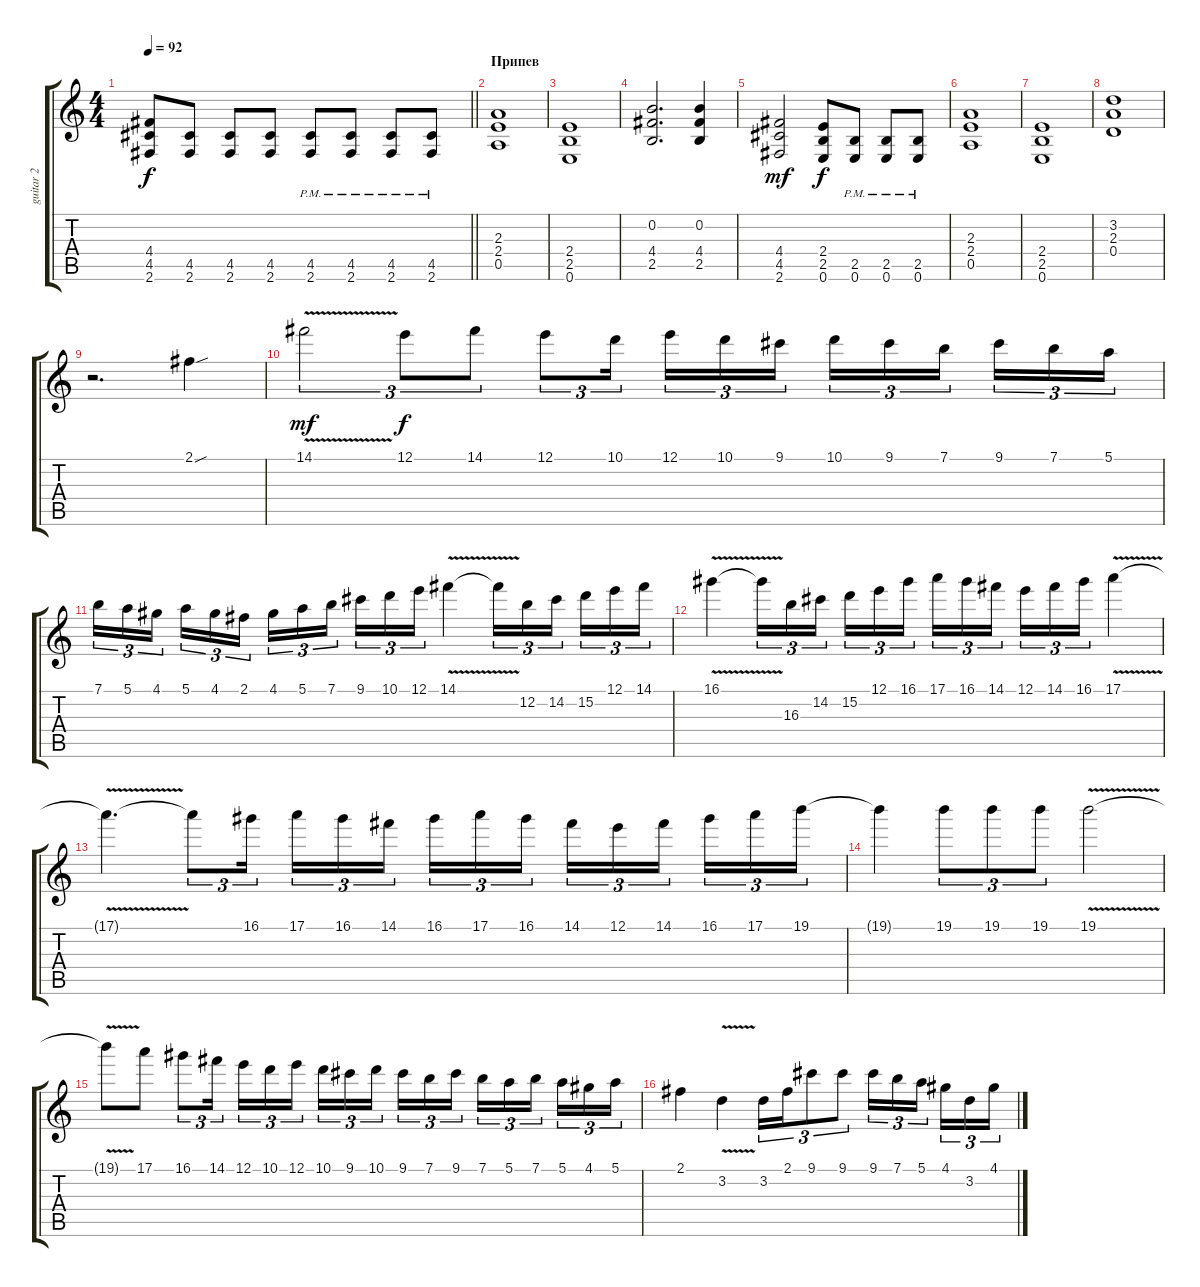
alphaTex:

\track ("guitar 2" "guitar 2") {instrument acousticguitarsteel}
\staff {score tabs}
\tuning (E4 B3 G3 D3 A2 E2) {hide}
\ts (4 4)
\tempo 92
\clef g2
\barLineRight lightlight
\ks c
(4.4 4.5 2.6).8{dy f} (4.5 2.6).8 (4.5 2.6).8 (4.5 2.6).8 (4.5{pm} 2.6{pm}).8 (4.5{pm} 2.6{pm}).8 (4.5{pm} 2.6{pm}).8 (4.5{pm} 2.6{pm}).8 |
\section ("" "Припев")
(2.3 2.4 0.5).1 |
(2.4 2.5 0.6).1 |
(0.2 4.4 2.5).2{d} (0.2 4.4 2.5).4 |
(4.4 4.5 2.6).2{dy mf} (2.4 2.5 0.6).8{dy f} (2.5{pm} 0.6{pm}).8 (2.5{pm} 0.6{pm}).8 (2.5{pm} 0.6{pm}).8 |
(2.3 2.4 0.5).1 |
(2.4 2.5 0.6).1 |
(3.2 2.3 0.4).1 |
r.2{d instrument overdrivenguitar} 2.1{sou}.4 |
14.1{v}.2{tu (3 2) dy mf} 12.1.8{tu (3 2) dy f} 14.1.8{tu (3 2)} 12.1.8{tu (3 2)} 10.1.16{tu (3 2) beam splitsecondary} 12.1.16{tu (3 2)} 10.1.16{tu (3 2)} 9.1.16{tu (3 2)} 10.1.16{tu (3 2)} 9.1.16{tu (3 2)} 7.1.16{tu (3 2) beam splitsecondary} 9.1.16{tu (3 2)} 7.1.16{tu (3 2)} 5.1.16{tu (3 2)} |
7.1.16{tu (3 2)} 5.1.16{tu (3 2)} 4.1.16{tu (3 2) beam splitsecondary} 5.1.16{tu (3 2)} 4.1.16{tu (3 2)} 2.1.16{tu (3 2)} 4.1.16{tu (3 2)} 5.1.16{tu (3 2)} 7.1.16{tu (3 2) beam splitsecondary} 9.1.16{tu (3 2)} 10.1.16{tu (3 2)} 12.1.16{tu (3 2)} 14.1{v}.4 14.1{t}.16{tu (3 2)} 12.2.16{tu (3 2)} 14.2.16{tu (3 2) beam splitsecondary} 15.2.16{tu (3 2)} 12.1.16{tu (3 2)} 14.1.16{tu (3 2)} |
16.1{v}.4 16.1{t}.16{tu (3 2)} 16.3.16{tu (3 2)} 14.2.16{tu (3 2) beam splitsecondary} 15.2.16{tu (3 2)} 12.1.16{tu (3 2)} 16.1.16{tu (3 2)} 17.1.16{tu (3 2)} 16.1.16{tu (3 2)} 14.1.16{tu (3 2) beam splitsecondary} 12.1.16{tu (3 2)} 14.1.16{tu (3 2)} 16.1.16{tu (3 2)} 17.1{v}.4 |
17.1{t}.4{d} 17.1{t}.8{tu (3 2)} 16.1.16{tu (3 2)} 17.1.16{tu (3 2)} 16.1.16{tu (3 2)} 14.1.16{tu (3 2) beam splitsecondary} 16.1.16{tu (3 2)} 17.1.16{tu (3 2)} 16.1.16{tu (3 2)} 14.1.16{tu (3 2)} 12.1.16{tu (3 2)} 14.1.16{tu (3 2) beam splitsecondary} 16.1.16{tu (3 2)} 17.1.16{tu (3 2)} 19.1.16{tu (3 2)} |
19.1{t}.4 19.1.8{tu (3 2)} 19.1.8{tu (3 2)} 19.1.8{tu (3 2)} 19.1{v}.2 |
19.1{t}.8 17.1.8 16.1.8{tu (3 2)} 14.1.16{tu (3 2) beam splitsecondary} 12.1.16{tu (3 2)} 10.1.16{tu (3 2)} 12.1.16{tu (3 2)} 10.1.16{tu (3 2)} 9.1.16{tu (3 2)} 10.1.16{tu (3 2) beam splitsecondary} 9.1.16{tu (3 2)} 7.1.16{tu (3 2)} 9.1.16{tu (3 2)} 7.1.16{tu (3 2)} 5.1.16{tu (3 2)} 7.1.16{tu (3 2) beam splitsecondary} 5.1.16{tu (3 2)} 4.1.16{tu (3 2)} 5.1.16{tu (3 2)} |
2.1.4 3.2{v}.4 3.2.16{tu (3 2)} 2.1.16{tu (3 2)} 9.1.8{tu (3 2)} 9.1.8{tu (3 2)} 9.1.16{tu (3 2)} 7.1.16{tu (3 2)} 5.1.16{tu (3 2) beam splitsecondary} 4.1.16{tu (3 2)} 3.2.16{tu (3 2)} 4.1.16{tu (3 2)}
